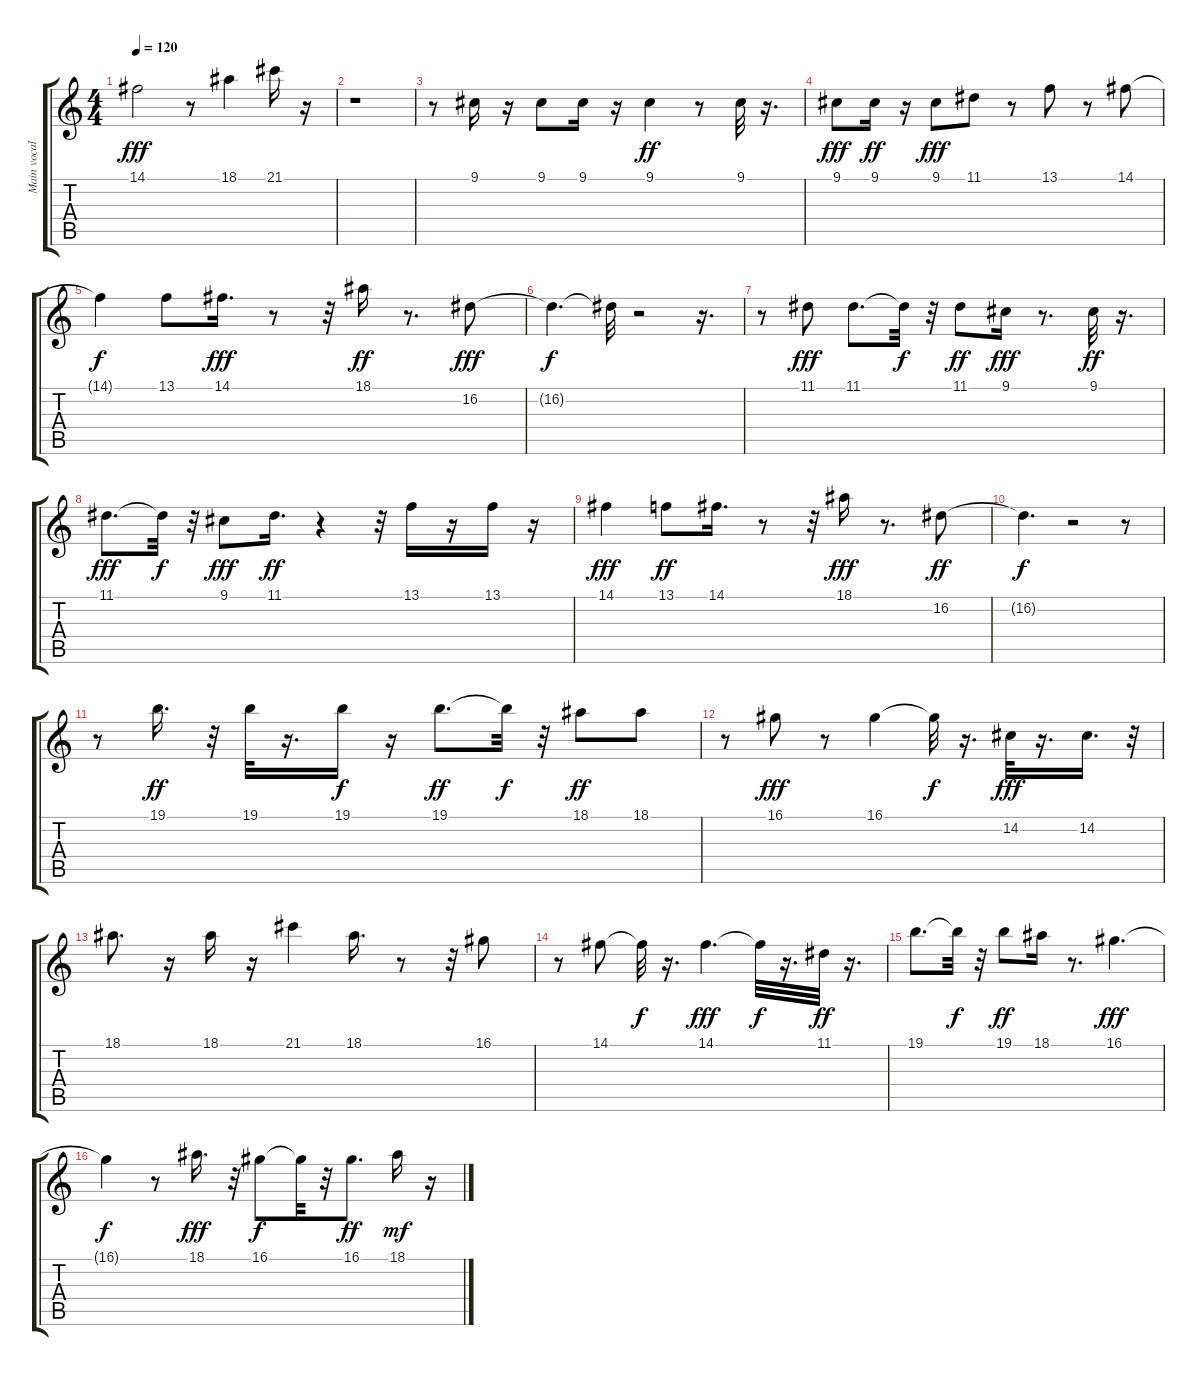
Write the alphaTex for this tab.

\track ("Main vocals" "Main vocal") {instrument panflute}
\staff {score tabs}
\tuning (E4 B3 G3 D3 A2 E2) {hide}
\ts (4 4)
\tempo 120
\clef g2
\ks c
14.1.2{dy fff} r.8 18.1.4 21.1.16 r.16 |
r.1 |
r.8 9.1.16 r.16 9.1.8 9.1.16 r.16 9.1.4{dy ff} r.8 9.1.32 r.16{d} |
9.1.8{dy fff} 9.1.16{dy ff} r.16 9.1.8{dy fff} 11.1.8 r.8 13.1.8 r.8 14.1.8 |
14.1{t}.4{dy f} 13.1.8 14.1.16{d dy fff} r.8 r.32 18.1.16{dy ff} r.8{d} 16.2.8{dy fff} |
16.2{t}.4{d dy f} 16.2{t}.32 r.2 r.16{d} |
r.8 11.1.8{dy fff} 11.1.8{d} 11.1{t}.32{dy f} r.32 11.1.8{dy ff} 9.1.16{dy fff} r.8{d} 9.1.32{dy ff} r.16{d} |
11.1.8{d dy fff} 11.1{t}.32{dy f} r.32 9.1.8{dy fff} 11.1.16{d dy ff} r.4 r.32 13.1.16 r.16 13.1.16 r.16 |
14.1.4{dy fff} 13.1.8{dy ff} 14.1.16{d} r.8 r.32 18.1.16{dy fff} r.8{d} 16.2.8{dy ff} |
16.2{t}.4{d dy f} r.2 r.8 |
r.8 19.1.16{d dy ff} r.32 19.1.32 r.16{d} 19.1.16{dy f} r.16 19.1.8{d dy ff} 19.1{t}.32{dy f} r.32 18.1.8{dy ff} 18.1.8 |
r.8 16.1.8{dy fff} r.8 16.1.4 16.1{t}.32{dy f} r.16{d} 14.2.32{dy fff} r.16{d} 14.2.16{d} r.32 |
18.1.8{d} r.16 18.1.16 r.16 21.1.4 18.1.16{d} r.8 r.32 16.1.8 |
r.8 14.1.8 14.1{t}.32{dy f} r.16{d} 14.1.4{d dy fff} 14.1{t}.32{dy f} r.16{d} 11.1.32{dy ff} r.16{d} |
19.1.8{d} 19.1{t}.32{dy f} r.32 19.1.8{dy ff} 18.1.16 r.8{d} 16.1.4{d dy fff} |
16.1{t}.4{dy f} r.8 18.1.16{d dy fff} r.32 16.1.8{dy f} 16.1{t}.32 r.32 16.1.8{d dy ff} 18.1.16{dy mf} r.16
